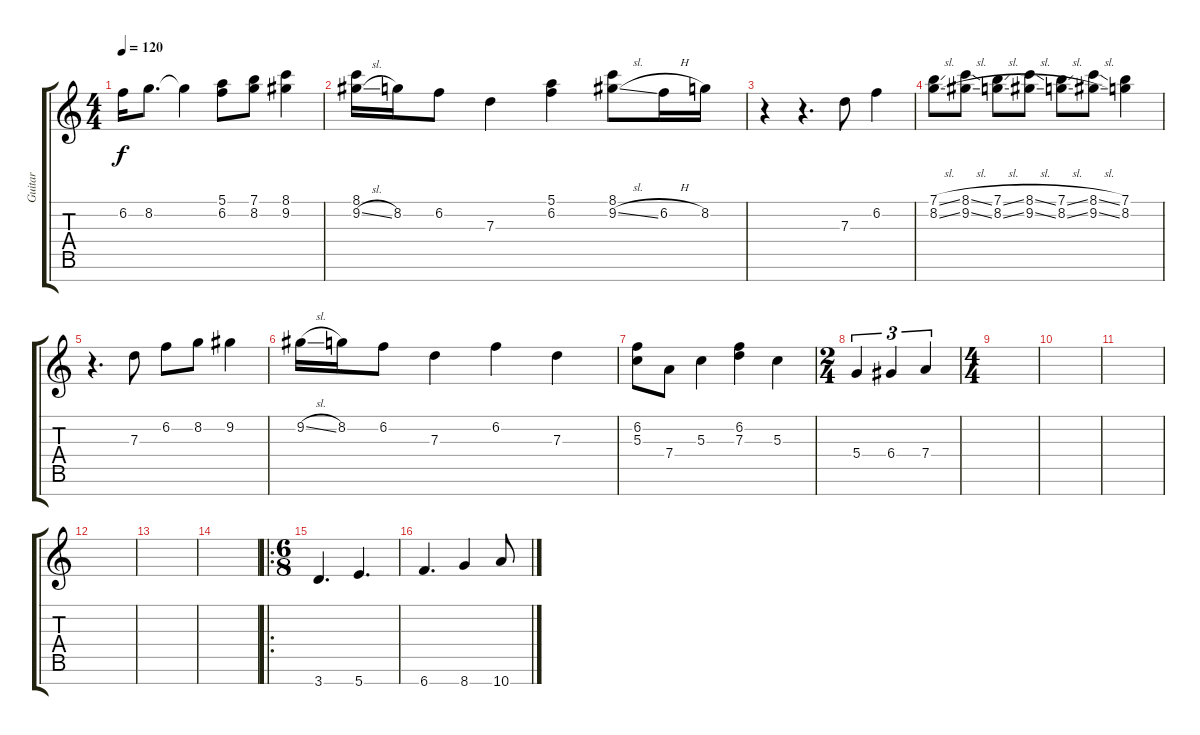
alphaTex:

\track ("Guitar" "Guitar") {instrument electricguitarmuted}
\staff {score tabs}
\tuning (E4 B3 G3 D3 A2 E2 B1) {hide}
\ts (4 4)
\tempo 120
\clef g2
\ks c
6.2.16{dy f} 8.2.8{d} 8.2{t}.4 (5.1 6.2).8 (7.1 8.2).8 (8.1 9.2).4 |
(8.1 9.2{sl}).16 8.2.16 6.2.8 7.3.4 (5.1 6.2).4 (8.1 9.2{sl}).8 6.2{h}.16 8.2.16 |
r.4 r.4{d} 7.3.8 6.2.4 |
(7.1{sl} 8.2{sl}).8 (8.1{sl} 9.2{sl}).8 (7.1{sl} 8.2{sl}).8 (8.1{sl} 9.2{sl}).8 (7.1{sl} 8.2{sl}).8 (8.1{sl} 9.2{sl}).8 (7.1 8.2).4 |
r.4{d} 7.3.8 6.2.8 8.2.8 9.2.4 |
9.2{sl}.16 8.2.16 6.2.8 7.3.4 6.2.4 7.3.4 |
(6.2 5.3).8 7.4.8 5.3.4 (6.2 7.3).4 5.3.4 |
\ts (2 4)
5.4.4{tu (3 2)} 6.4.4{tu (3 2)} 7.4.4{tu (3 2)} |
\ts (4 4)
|
|
|
|
|
|
\ro
\ts (6 8)
3.7.4{d ot 8vb} 5.7.4{d ot 8vb} |
6.7.4{d ot 8vb} 8.7.4{ot 8vb} 10.7.8{ot 8vb}
